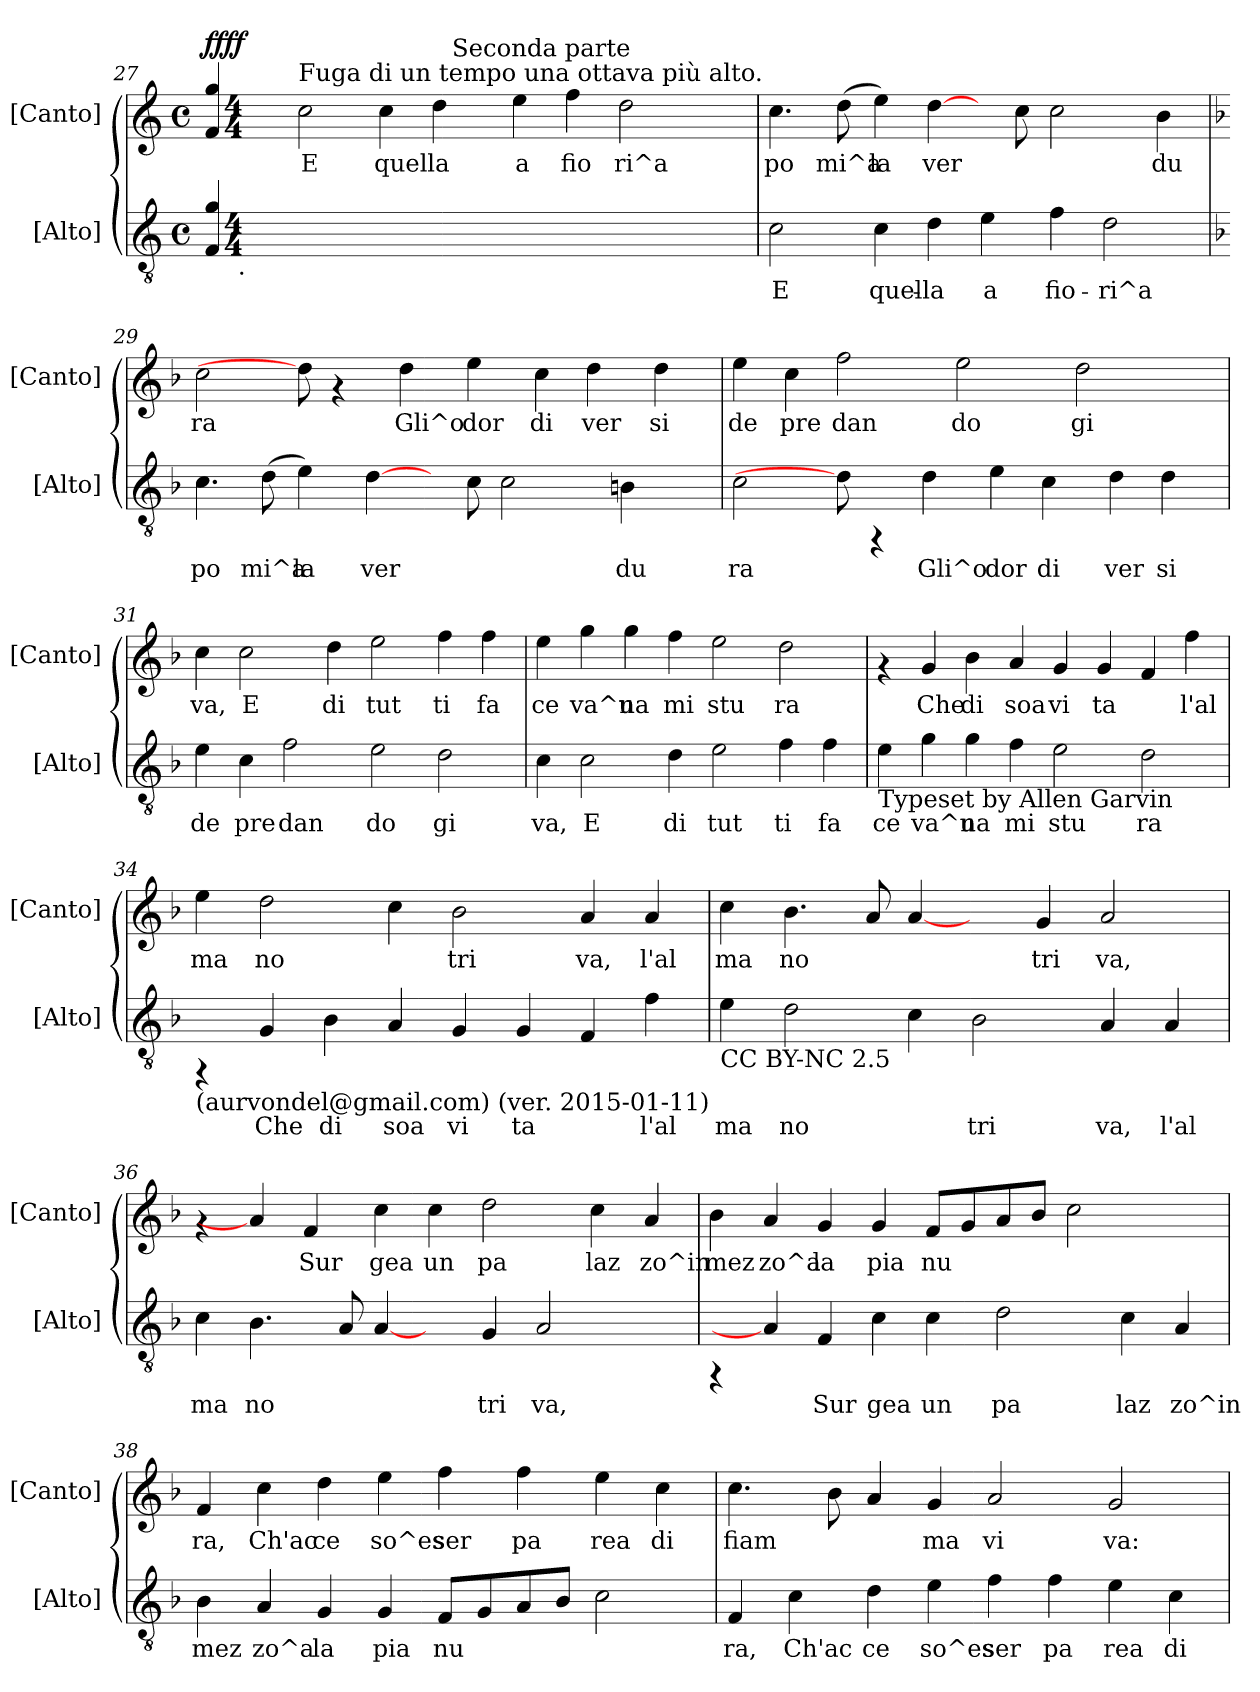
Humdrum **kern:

**kern	**text	**kern	**text	**dynam
*part2	*part2	*part1	*part1	*part1
*staff2	*staff2	*staff1	*staff1	*staff1
*I"[Alto]	*	*I"[Canto]	*	*
*I'[Alto]	*	*I'[Canto]	*	*
!!LO:LB:g=z
*clefGv2	*	*clefG2	*	*
*k[]	*	*k[]	*	*
*C:	*	*C:	*	*
*M4/4	*	*M4/4	*	*
*met(c)	*	*met(c)	*	*
=27	=27	=27	=27	=27
!	!	!LO:TX:b:t=b	!	!
!LO:TX:b:t=b	!	!	!	!
!	!LO:LY:b:cj	!	!LO:LY:b:cj	!LO:DY:b
*^	*	*^	*	*
4g/ 4F/	16..ryy	.	4gg/ 4f/	1ryy	--	ffff
!	!LO:TX:b:t=.	!	!	!	!	!
.	1ryy	.	.	.	.	.
*M4/4	*	*	*M4/4	*	*	*
*met(c)	*	*	*met(c)	*	*	*
!	!	!	!LO:TX:a:t=Fuga di un tempo una ottava più alto.	!	!	!
!	!	!	!	!	!LO:LY:b:cj	!
0ryy	.	.	2cc\	.	-E	.
!	!	!	!	!	!LO:LY:b:cj	!
.	.	.	4cc\	.	quel	.
!	!	!	!	!	!LO:LY:b:cj	!
.	.	.	4dd\	32.ryy	la	.
!	!	!	!	!LO:TX:a:t=Seconda parte	!	!
.	.	.	.	1ryy	.	.
.	1ryy	.	.	.	.	.
!	!	!	!	!	!LO:LY:b:cj	!
.	.	.	4ee\	.	a	.
!	!	!	!	!	!LO:LY:b:cj	!
.	.	.	4ff\	.	fio	.
!	!	!	!	!	!LO:LY:b:cj	!
.	.	.	2dd\	.	ri^a	.
.	.	.	.	8ryy	.	.
.	8ryy	.	.	.	.	.
.	.	.	.	16ryy	.	.
.	64ryy	.	.	64ryy	.	.
=28	=28	=28	=28	=28	=28	=28
!	!	!LO:LY:b:cj	!	!	!LO:LY:b:cj	!
*v	*v	*	*	*	*	*
*	*	*v	*v	*	*
2c\	E	4.cc\	po	.
!	!	!	!LO:LY:b:cj	!
.	.	(<8dd\	mi^a	.
!	!LO:LY:b:cj	!	!LO:LY:b:cj	!
4c\	quel-	4ee\)	la	.
!	!LO:LY:b:cj	!	!LO:LY:b:cj	!
4d\	-la	[4dd\	ver	.
!	!LO:LY:b:cj	!	!	!
4e\	a	8ryy	.	.
!	!	!	!LO:LY:b:cj	!
.	.	8cc\	.	.
!	!LO:LY:b:cj	!	!LO:LY:b:cj	!
4f\	fio-	2cc\	.	.
!	!LO:LY:b:cj	!	!	!
2d\	-ri^a	.	.	.
!	!	!	!LO:LY:b:cj	!
.	.	4b\	du	.
!!LO:LB:g=z
=29	=29	=29	=29	=29
*k[b-]	*	*k[b-]	*	*
*F:	*	*F:	*	*
!	!LO:LY:b:cj	!	!LO:LY:b:cj	!
4.c\	po	2cc\	ra	.
!	!LO:LY:b:cj	!	!	!
(<8d\	mi^a	.	.	.
!	!LO:LY:b:cj	!	!	!
4e\)	la	8dd\]	.	.
.	.	4rf	.	.
!	!LO:LY:b:cj	!	!	!
[4d\	ver	.	.	.
!	!	!	!LO:LY:b:cj	!
.	.	4dd\	Gli^o	.
8ryy	.	.	.	.
!	!LO:LY:b:cj	!	!LO:LY:b:cj	!
8c\	.	4ee\	dor	.
!	!LO:LY:b:cj	!	!	!
2c\	.	.	.	.
!	!	!	!LO:LY:b:cj	!
.	.	4cc\	di	.
!	!	!	!LO:LY:b:cj	!
.	.	4dd\	ver	.
!	!LO:LY:b:cj	!	!	!
4B\	du	.	.	.
!	!	!	!LO:LY:b:cj	!
.	.	4dd\	si	.
8ryy	.	.	.	.
=30	=30	=30	=30	=30
!	!LO:LY:b:cj	!	!LO:LY:b:cj	!
2c\	ra	4ee\	de	.
!	!	!	!LO:LY:b:cj	!
.	.	4cc\	pre	.
!	!	!	!LO:LY:b:cj	!
8d\]	.	2ff\	dan	.
4rFF	.	.	.	.
!	!LO:LY:b:cj	!	!	!
4d\	Gli^o	.	.	.
!	!	!	!LO:LY:b:cj	!
.	.	2ee\	do	.
!	!LO:LY:b:cj	!	!	!
4e\	dor	.	.	.
!	!LO:LY:b:cj	!	!	!
4c\	di	.	.	.
!	!	!	!LO:LY:b:cj	!
.	.	2dd\	gi	.
!	!LO:LY:b:cj	!	!	!
4d\	ver	.	.	.
!	!LO:LY:b:cj	!	!	!
4d\	si	.	.	.
.	.	8ryy	.	.
=31	=31	=31	=31	=31
!	!LO:LY:b:cj	!	!LO:LY:b:cj	!
4e\	de	4cc>\	va,	.
!	!LO:LY:b:cj	!	!LO:LY:b:cj	!
4c\	pre	2cc\	E	.
!	!LO:LY:b:cj	!	!	!
2f\	dan	.	.	.
!	!	!	!LO:LY:b:cj	!
.	.	4dd\	di	.
!	!LO:LY:b:cj	!	!LO:LY:b:cj	!
2e\	do	2ee\	tut	.
!	!LO:LY:b:cj	!	!LO:LY:b:cj	!
2d\	gi	4ff\	ti	.
!	!	!	!LO:LY:b:cj	!
.	.	4ff\	fa	.
!!LO:PB:g=z
=32	=32	=32	=32	=32
!	!LO:LY:b:cj	!	!LO:LY:b:cj	!
4c\	va,	4ee\	ce	.
!	!LO:LY:b:cj	!	!LO:LY:b:cj	!
2c\	E	4gg\	va^u	.
!	!	!	!LO:LY:b:cj	!
.	.	4gg\	na	.
!	!LO:LY:b:cj	!	!LO:LY:b:cj	!
4d\	di	4ff\	mi	.
!	!LO:LY:b:cj	!	!LO:LY:b:cj	!
2e\	tut	2ee\	stu	.
!	!LO:LY:b:cj	!	!LO:LY:b:cj	!
4f\	ti	2dd\	ra	.
!	!LO:LY:b:cj	!	!	!
4f\	fa	.	.	.
=33	=33	=33	=33	=33
!LO:TX:b:t=Typeset by Allen Garvin	!	!	!	!
!	!LO:LY:b:cj	!	!	!
4e\	ce	4rf	.	.
!	!LO:LY:b:cj	!	!LO:LY:b:cj	!
4g\	va^u	4g/	Che	.
!	!LO:LY:b:cj	!	!LO:LY:b:cj	!
4g\	na	4b-\	di	.
!	!LO:LY:b:cj	!	!LO:LY:b:cj	!
4f\	mi	4a/	soa	.
!	!LO:LY:b:cj	!	!LO:LY:b:cj	!
2e\	stu	4g/	vi	.
!	!	!	!LO:LY:b:cj	!
.	.	4g/	ta	.
!	!LO:LY:b:cj	!	!LO:LY:b:cj	!
2d\	ra	4f/	.	.
!	!	!	!LO:LY:b:cj	!
.	.	4ff\	l'al	.
=34	=34	=34	=34	=34
!LO:TX:b:t=(aurvondel@gmail.com) (ver. 2015-01-11)	!	!	!	!
!	!	!	!LO:LY:b:cj	!
4rFF	.	4ee\	ma	.
!	!LO:LY:b:cj	!	!LO:LY:b:cj	!
4G/	Che	2dd\	no	.
!	!LO:LY:b:cj	!	!	!
4B-\	di	.	.	.
!	!LO:LY:b:cj	!	!LO:LY:b:cj	!
4A/	soa	4cc\	.	.
!	!LO:LY:b:cj	!	!LO:LY:b:cj	!
4G/	vi	2b-\	tri	.
!	!LO:LY:b:cj	!	!	!
4G/	ta	.	.	.
!	!LO:LY:b:cj	!	!LO:LY:b:cj	!
4F/	.	4a/	va,	.
!	!LO:LY:b:cj	!	!LO:LY:b:cj	!
4f\	l'al	4a/	l'al	.
!!LO:PB:g=z
=35	=35	=35	=35	=35
!LO:TX:b:t=CC BY-NC 2.5	!	!	!	!
!	!LO:LY:b:cj	!	!LO:LY:b:cj	!
4e\	ma	4cc\	ma	.
!	!LO:LY:b:cj	!	!LO:LY:b:cj	!
2d\	no	4.b-\	no	.
!	!	!	!LO:LY:b:cj	!
.	.	8a/	.	.
!	!LO:LY:b:cj	!	!LO:LY:b:cj	!
4c\	.	[4a/	.	.
!	!LO:LY:b:cj	!	!	!
2B-\	tri	4ryy	.	.
!	!	!	!LO:LY:b:cj	!
.	.	4g/	tri	.
!	!LO:LY:b:cj	!	!LO:LY:b:cj	!
4A/	va,	2a/	va,	.
!	!LO:LY:b:cj	!	!	!
4A/	l'al	.	.	.
=36	=36	=36	=36	=36
!	!LO:LY:b:cj	!	!	!
4c\	ma	4rf	.	.
!	!LO:LY:b:cj	!	!	!
4.B-\	no	4a/]	.	.
!	!	!	!LO:LY:b:cj	!
.	.	4f/	Sur	.
!	!LO:LY:b:cj	!	!	!
8A/	.	.	.	.
!	!LO:LY:b:cj	!	!LO:LY:b:cj	!
[4A/	.	4cc\	gea	.
!	!	!	!LO:LY:b:cj	!
4ryy	.	4cc\	un	.
!	!LO:LY:b:cj	!	!LO:LY:b:cj	!
4G/	tri	2dd\	pa	.
!	!LO:LY:b:cj	!	!	!
2A/	va,	.	.	.
!	!	!	!LO:LY:b:cj	!
.	.	4cc\	laz	.
!	!	!	!LO:LY:b:cj	!
4ryy	.	4a/	zo^in	.
=37	=37	=37	=37	=37
!	!	!	!LO:LY:b:cj	!
4rFF	.	4b-\	mez	.
!	!	!	!LO:LY:b:cj	!
4A/]	.	4a/	zo^a	.
!	!LO:LY:b:cj	!	!LO:LY:b:cj	!
4F/	Sur	4g/	la	.
!	!LO:LY:b:cj	!	!LO:LY:b:cj	!
4c\	gea	4g/	pia	.
!	!LO:LY:b:cj	!	!LO:LY:b:cj	!
4c\	un	8f/L	nu	.
!	!	!	!LO:LY:b:cj	!
.	.	8g/	.	.
!	!LO:LY:b:cj	!	!LO:LY:b:cj	!
2d\	pa	8a/	.	.
!	!	!	!LO:LY:b:cj	!
.	.	8b-/J	.	.
!	!	!	!LO:LY:b:cj	!
.	.	2cc\	.	.
!	!LO:LY:b:cj	!	!	!
4c\	laz	.	.	.
!	!LO:LY:b:cj	!	!	!
4A/	zo^in	4ryy	.	.
!!LO:LB:g=z
=38	=38	=38	=38	=38
!	!LO:LY:b:cj	!	!LO:LY:b:cj	!
4B-\	mez	4f/	ra,	.
!	!LO:LY:b:cj	!	!LO:LY:b:cj	!
4A/	zo^a	4cc\	Ch'ac	.
!	!LO:LY:b:cj	!	!LO:LY:b:cj	!
4G/	la	4dd\	ce	.
!	!LO:LY:b:cj	!	!LO:LY:b:cj	!
4G/	pia	4ee\	so^es	.
!	!LO:LY:b:cj	!	!LO:LY:b:cj	!
8F/L	nu	4ff\	ser	.
!	!LO:LY:b:cj	!	!	!
8G/	.	.	.	.
!	!LO:LY:b:cj	!	!LO:LY:b:cj	!
8A/	.	4ff\	pa	.
!	!LO:LY:b:cj	!	!	!
8B-/J	.	.	.	.
!	!LO:LY:b:cj	!	!LO:LY:b:cj	!
2c\	.	4ee\	rea	.
!	!	!	!LO:LY:b:cj	!
.	.	4cc\	di	.
=39	=39	=39	=39	=39
!	!LO:LY:b:cj	!	!LO:LY:b:cj	!
4F/	ra,	4.cc\	fiam	.
!	!LO:LY:b:cj	!	!	!
4c\	Ch'ac	.	.	.
!	!	!	!LO:LY:b:cj	!
.	.	8b-\	.	.
!	!LO:LY:b:cj	!	!LO:LY:b:cj	!
4d\	ce	4a/	.	.
!	!LO:LY:b:cj	!	!LO:LY:b:cj	!
4e\	so^es	4g/	ma	.
!	!LO:LY:b:cj	!	!LO:LY:b:cj	!
4f\	ser	2a/	vi	.
!	!LO:LY:b:cj	!	!	!
4f\	pa	.	.	.
!	!LO:LY:b:cj	!	!LO:LY:b:cj	!
4e\	rea	2g/	va:	.
!	!LO:LY:b:cj	!	!	!
4c\	di	.	.	.
=	=	=	=	=
*-	*-	*-	*-	*-
